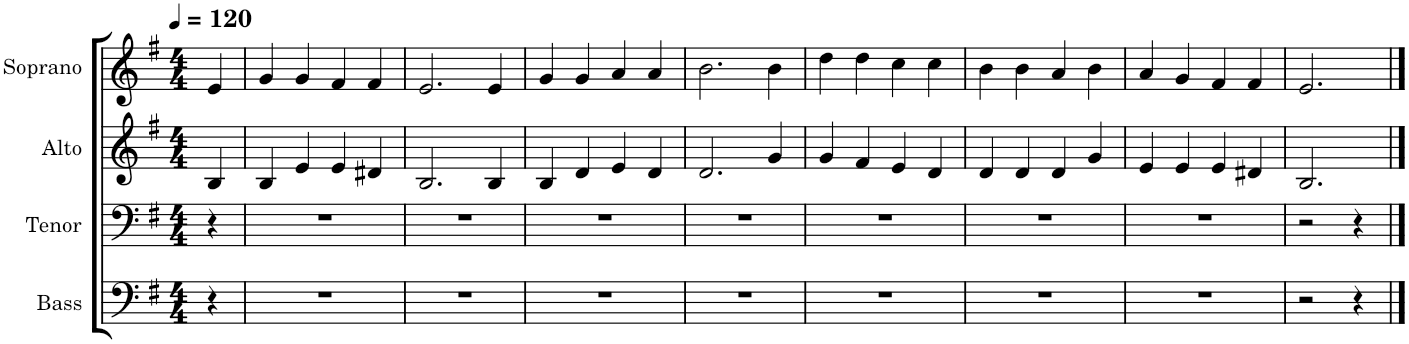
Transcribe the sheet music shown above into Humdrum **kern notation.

**kern	**kern	**kern	**kern
*part4	*part3	*part2	*part1
*staff4	*staff3	*staff2	*staff1
*I"Bass	*I"Tenor	*I"Alto	*I"Soprano
*I'B.	*I'T.	*I'A.	*I'S.
*clefF4	*clefF4	*clefG2	*clefG2
*k[f#]	*k[f#]	*k[f#]	*k[f#]
*M4/4	*M4/4	*M4/4	*M4/4
*MM120	*MM120	*MM120	*MM120
=	=	=	=
4r	4r	4B/	4e/
=1	=1	=1	=1
1r	1r	4B/	4g/
.	.	4e/	4g/
.	.	4e/	4f#/
.	.	4d#X/	4f#/
=2	=2	=2	=2
1r	1r	2.B/	2.e/
.	.	4B/	4e/
=3	=3	=3	=3
1r	1r	4B/	4g/
.	.	4d/	4g/
.	.	4e/	4a/
.	.	4d/	4a/
=4	=4	=4	=4
1r	1r	2.d/	2.b\
.	.	4g/	4b\
=5	=5	=5	=5
1r	1r	4g/	4dd\
.	.	4f#/	4dd\
.	.	4e/	4cc\
.	.	4d/	4cc\
=6	=6	=6	=6
1r	1r	4d/	4b\
.	.	4d/	4b\
.	.	4d/	4a/
.	.	4g/	4b\
=7	=7	=7	=7
1r	1r	4e/	4a/
.	.	4e/	4g/
.	.	4e/	4f#/
.	.	4d#X/	4f#/
=8	=8	=8	=8
2r	2r	2.B/	2.e/
4r	4r	.	.
==	==	==	==
*-	*-	*-	*-
